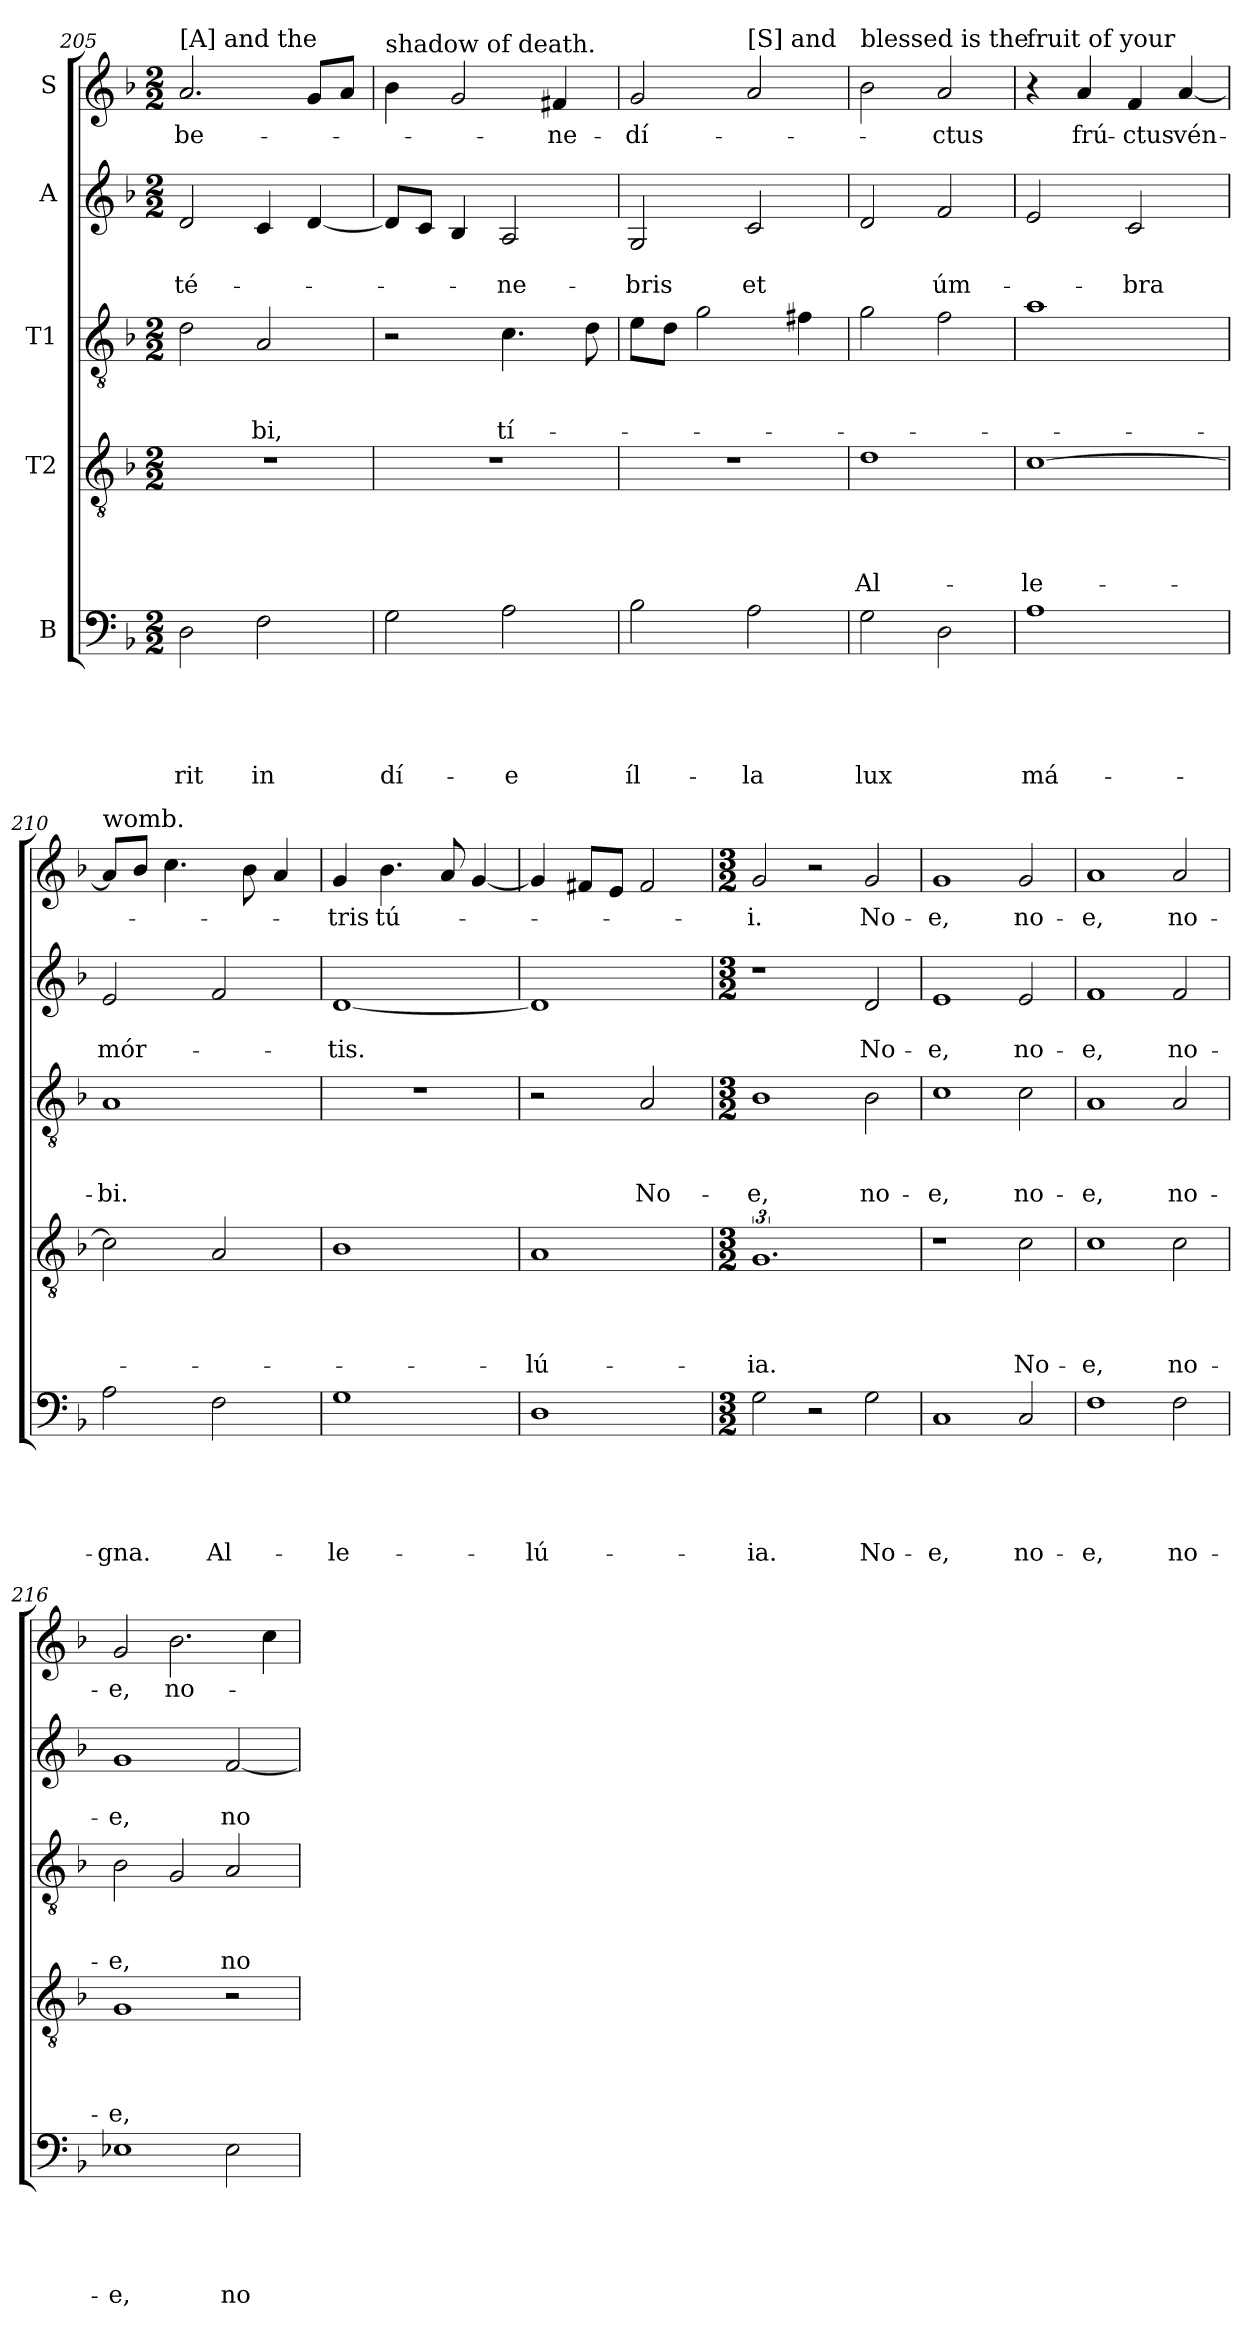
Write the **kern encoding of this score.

**kern	**text	**text	**text	**text	**text	**kern	**text	**text	**text	**text	**kern	**text	**text	**text	**kern	**text	**text	**kern	**text
*part5	*part5	*part5	*part5	*part5	*part5	*part4	*part4	*part4	*part4	*part4	*part3	*part3	*part3	*part3	*part2	*part2	*part2	*part1	*part1
*staff5	*staff5	*staff5	*staff5	*staff5	*staff5	*staff4	*staff4	*staff4	*staff4	*staff4	*staff3	*staff3	*staff3	*staff3	*staff2	*staff2	*staff2	*staff1	*staff1
*I"B	*	*	*	*	*	*I"T2	*	*	*	*	*I"T1	*	*	*	*I"A	*	*	*I"S	*
!!LO:LB:g=z
*clefF4	*	*	*	*	*	*clefGv2	*	*	*	*	*clefGv2	*	*	*	*clefG2	*	*	*clefG2	*
*k[b-]	*	*	*	*	*	*k[b-]	*	*	*	*	*k[b-]	*	*	*	*k[b-]	*	*	*k[b-]	*
*F:	*	*	*	*	*	*F:	*	*	*	*	*F:	*	*	*	*F:	*	*	*F:	*
*M2/2	*	*	*	*	*	*M2/2	*	*	*	*	*M2/2	*	*	*	*M2/2	*	*	*M2/2	*
=205	=205	=205	=205	=205	=205	=205	=205	=205	=205	=205	=205	=205	=205	=205	=205	=205	=205	=205	=205
!	!	!	!	!	!	!	!	!	!	!	!	!	!	!	!	!	!	!LO:TX:a:t=[A] and the	!
!	!	!	!	!	!LO:LY:b	!	!	!	!	!	!	!	!	!	!	!	!LO:LY:b	!	!LO:LY:b
2D\	.	.	.	.	-rit	1r	.	.	.	.	2d\	.	.	.	2d/	.	té-	2.a/	be-
!	!	!	!	!	!LO:LY:b	!	!	!	!	!	!	!	!	!LO:LY:b	!	!	!	!	!
2F\	.	.	.	.	in	.	.	.	.	.	2A/	.	.	-bi,	4c/	.	.	.	.
.	.	.	.	.	.	.	.	.	.	.	.	.	.	.	[4d/	.	.	8g/L	.
.	.	.	.	.	.	.	.	.	.	.	.	.	.	.	.	.	.	8a/J	.
=206	=206	=206	=206	=206	=206	=206	=206	=206	=206	=206	=206	=206	=206	=206	=206	=206	=206	=206	=206
!	!	!	!	!	!	!	!	!	!	!	!	!	!	!	!	!	!	!LO:TX:a:t=shadow of death.	!
!	!	!	!	!	!LO:LY:b	!	!	!	!	!	!	!	!	!	!	!	!	!	!
2G\	.	.	.	.	dí-	1r	.	.	.	.	2r	.	.	.	8d/L]	.	.	4b-\	.
.	.	.	.	.	.	.	.	.	.	.	.	.	.	.	8c/J	.	.	.	.
.	.	.	.	.	.	.	.	.	.	.	.	.	.	.	4B-/	.	.	2g/	.
!	!	!	!	!	!LO:LY:b	!	!	!	!	!	!	!	!	!LO:LY:b	!	!	!LO:LY:b	!	!
2A\	.	.	.	.	-e	.	.	.	.	.	4.c\	.	.	tí-	2A/	.	-ne-	.	.
!	!	!	!	!	!	!	!	!	!	!	!	!	!	!	!	!	!	!	!LO:LY:b
.	.	.	.	.	.	.	.	.	.	.	.	.	.	.	.	.	.	4f#i/	-ne-
.	.	.	.	.	.	.	.	.	.	.	8d\	.	.	.	.	.	.	.	.
=207	=207	=207	=207	=207	=207	=207	=207	=207	=207	=207	=207	=207	=207	=207	=207	=207	=207	=207	=207
!	!	!	!	!	!LO:LY:b	!	!	!	!	!	!	!	!	!	!	!	!LO:LY:b	!	!LO:LY:b
2B-\	.	.	.	.	íl-	1r	.	.	.	.	8e\L	.	.	.	2G/	.	-bris	2g/	-dí-
.	.	.	.	.	.	.	.	.	.	.	8d\J	.	.	.	.	.	.	.	.
.	.	.	.	.	.	.	.	.	.	.	2g\	.	.	.	.	.	.	.	.
!	!	!	!	!	!	!	!	!	!	!	!	!	!	!	!	!	!	!LO:TX:a:t=[S] and	!
!	!	!	!	!	!LO:LY:b	!	!	!	!	!	!	!	!	!	!	!	!LO:LY:b	!	!
2A\	.	.	.	.	-la	.	.	.	.	.	.	.	.	.	2c/	.	et	2a/	.
.	.	.	.	.	.	.	.	.	.	.	4f#i\	.	.	.	.	.	.	.	.
=208	=208	=208	=208	=208	=208	=208	=208	=208	=208	=208	=208	=208	=208	=208	=208	=208	=208	=208	=208
!	!	!	!	!	!	!	!	!	!	!	!	!	!	!	!	!	!	!LO:TX:a:t=blessed is the	!
!	!	!	!	!	!LO:LY:b	!	!	!	!	!LO:LY:b	!	!	!	!	!	!	!	!	!
2G\	.	.	.	.	lux	1d	.	.	.	Al-	2g\	.	.	.	2d/	.	.	2b-\	.
!	!	!	!	!	!	!	!	!	!	!	!	!	!	!	!	!	!LO:LY:b	!	!LO:LY:b
2D\	.	.	.	.	.	.	.	.	.	.	2f\	.	.	.	2f/	.	úm-	2a/	-ctus
=209	=209	=209	=209	=209	=209	=209	=209	=209	=209	=209	=209	=209	=209	=209	=209	=209	=209	=209	=209
!	!	!	!	!	!	!	!	!	!	!	!	!	!	!	!	!	!	!LO:TX:a:t=fruit of your	!
!	!	!	!	!	!LO:LY:b	!	!	!	!	!LO:LY:b	!	!	!	!	!	!	!	!	!
1A	.	.	.	.	má-	[1c	.	.	.	-le-	1a	.	.	.	2e/	.	.	4r	.
!	!	!	!	!	!	!	!	!	!	!	!	!	!	!	!	!	!	!	!LO:LY:b
.	.	.	.	.	.	.	.	.	.	.	.	.	.	.	.	.	.	4a/	frú-
!	!	!	!	!	!	!	!	!	!	!	!	!	!	!	!	!	!LO:LY:b	!	!LO:LY:b
.	.	.	.	.	.	.	.	.	.	.	.	.	.	.	2c/	.	-bra	4f/	-ctus
!	!	!	!	!	!	!	!	!	!	!	!	!	!	!	!	!	!	!	!LO:LY:b
.	.	.	.	.	.	.	.	.	.	.	.	.	.	.	.	.	.	[4a/	vén-
=210	=210	=210	=210	=210	=210	=210	=210	=210	=210	=210	=210	=210	=210	=210	=210	=210	=210	=210	=210
!	!	!	!	!	!	!	!	!	!	!	!	!	!	!	!	!	!	!LO:TX:a:t=womb.	!
!	!	!	!	!	!LO:LY:b	!	!	!	!	!	!	!	!	!LO:LY:b	!	!	!LO:LY:b	!	!
2A\	.	.	.	.	-gna.	2c\]	.	.	.	.	1A	.	.	-bi.	2e/	.	mór-	8a/L]	.
.	.	.	.	.	.	.	.	.	.	.	.	.	.	.	.	.	.	8b-/J	.
.	.	.	.	.	.	.	.	.	.	.	.	.	.	.	.	.	.	4.cc\	.
!	!	!	!	!	!LO:LY:b	!	!	!	!	!	!	!	!	!	!	!	!	!	!
2F\	.	.	.	.	Al-	2A/	.	.	.	.	.	.	.	.	2f/	.	.	.	.
.	.	.	.	.	.	.	.	.	.	.	.	.	.	.	.	.	.	8b-\	.
.	.	.	.	.	.	.	.	.	.	.	.	.	.	.	.	.	.	4a/	.
!!LO:PB:g=z
=211	=211	=211	=211	=211	=211	=211	=211	=211	=211	=211	=211	=211	=211	=211	=211	=211	=211	=211	=211
!	!	!	!	!	!LO:LY:b	!	!	!	!	!	!	!	!	!	!	!	!LO:LY:b	!	!LO:LY:b
1G	.	.	.	.	-le-	1B-	.	.	.	.	1r	.	.	.	[1d	.	-tis.	4g/	-tris
!	!	!	!	!	!	!	!	!	!	!	!	!	!	!	!	!	!	!	!LO:LY:b
.	.	.	.	.	.	.	.	.	.	.	.	.	.	.	.	.	.	4.b-\	tú-
.	.	.	.	.	.	.	.	.	.	.	.	.	.	.	.	.	.	8a/	.
.	.	.	.	.	.	.	.	.	.	.	.	.	.	.	.	.	.	[4g/	.
=212	=212	=212	=212	=212	=212	=212	=212	=212	=212	=212	=212	=212	=212	=212	=212	=212	=212	=212	=212
!	!	!	!	!	!LO:LY:b	!	!	!	!	!LO:LY:b	!	!	!	!	!	!	!	!	!
1D	.	.	.	.	-lú-	1A	.	.	.	-lú-	2r	.	.	.	1d]	.	.	4g/]	.
.	.	.	.	.	.	.	.	.	.	.	.	.	.	.	.	.	.	8f#i/L	.
.	.	.	.	.	.	.	.	.	.	.	.	.	.	.	.	.	.	8e/J	.
!	!	!	!	!	!	!	!	!	!	!	!	!	!	!LO:LY:b	!	!	!	!	!
.	.	.	.	.	.	.	.	.	.	.	2A/	.	.	No-	.	.	.	2f#i/	.
=213	=213	=213	=213	=213	=213	=213	=213	=213	=213	=213	=213	=213	=213	=213	=213	=213	=213	=213	=213
*M3/2	*	*	*	*	*	*M3/2	*	*	*	*	*M3/2	*	*	*	*M3/2	*	*	*M3/2	*
*Xtuplet	*	*	*	*	*	*	*	*	*	*	*	*	*	*	*	*	*	*	*
!	!	!	!	!	!LO:LY:b	!	!	!	!	!LO:LY:b	!	!	!	!	!	!	!	!	!
*	*	*	*	*	*	*	*	*	*	*	*Xtuplet	*	*	*	*	*	*	*	*
!	!	!	!	!	!	!	!	!	!	!	!	!	!	!LO:LY:b	!	!	!	!	!
*	*	*	*	*	*	*	*	*	*	*	*	*	*	*	*Xtuplet	*	*	*Xtuplet	*
!	!	!	!	!	!	!	!	!	!	!	!	!	!	!	!	!	!	!	!LO:LY:b
3G\	.	.	.	.	-ia.	3%2.G	.	.	.	-ia.	3%2B-	.	.	-e,	3%2r	.	.	3g/	-i.
3r	.	.	.	.	.	.	.	.	.	.	.	.	.	.	.	.	.	3r	.
!	!	!	!	!	!LO:LY:b	!	!	!	!	!	!	!	!	!LO:LY:b	!	!	!LO:LY:b	!	!LO:LY:b
3G\	.	.	.	.	No-	.	.	.	.	.	3B-\	.	.	no-	3d/	.	No-	3g/	No-
=214	=214	=214	=214	=214	=214	=214	=214	=214	=214	=214	=214	=214	=214	=214	=214	=214	=214	=214	=214
!	!	!	!	!	!LO:LY:b	!	!	!	!	!	!	!	!	!	!	!	!	!	!
*	*	*	*	*	*	*Xtuplet	*	*	*	*	*	*	*	*	*	*	*	*	*
!	!	!	!	!	!	!	!	!	!	!	!	!	!	!LO:LY:b	!	!	!LO:LY:b	!	!LO:LY:b
3%2C	.	.	.	.	-e,	3%2r	.	.	.	.	3%2c	.	.	-e,	3%2e	.	-e,	3%2g	-e,
!	!	!	!	!	!LO:LY:b	!	!	!	!	!LO:LY:b	!	!	!	!LO:LY:b	!	!	!LO:LY:b	!	!LO:LY:b
3C/	.	.	.	.	no-	3c\	.	.	.	No-	3c\	.	.	no-	3e/	.	no-	3g/	no-
=215	=215	=215	=215	=215	=215	=215	=215	=215	=215	=215	=215	=215	=215	=215	=215	=215	=215	=215	=215
!	!	!	!	!	!LO:LY:b	!	!	!	!	!LO:LY:b	!	!	!	!LO:LY:b	!	!	!LO:LY:b	!	!LO:LY:b
3%2F	.	.	.	.	-e,	3%2c	.	.	.	-e,	3%2A	.	.	-e,	3%2f	.	-e,	3%2a	-e,
!	!	!	!	!	!LO:LY:b	!	!	!	!	!LO:LY:b	!	!	!	!LO:LY:b	!	!	!LO:LY:b	!	!LO:LY:b
3F\	.	.	.	.	no-	3c\	.	.	.	no-	3A/	.	.	no-	3f/	.	no-	3a/	no-
=216	=216	=216	=216	=216	=216	=216	=216	=216	=216	=216	=216	=216	=216	=216	=216	=216	=216	=216	=216
!	!	!	!	!	!LO:LY:b	!	!	!	!	!LO:LY:b	!	!	!	!LO:LY:b	!	!	!LO:LY:b	!	!LO:LY:b
3%2E-X	.	.	.	.	-e,	3%2G	.	.	.	-e,	3B-\	.	.	-e,	3%2g	.	-e,	3g/	-e,
!	!	!	!	!	!	!	!	!	!	!	!	!	!	!	!	!	!	!	!LO:LY:b
.	.	.	.	.	.	.	.	.	.	.	3G/	.	.	.	.	.	.	3.b-\	no-
!	!	!	!	!	!LO:LY:b	!	!	!	!	!	!	!	!	!LO:LY:b	!	!	!LO:LY:b	!	!
3E-\	.	.	.	.	no-	3r	.	.	.	.	3A/	.	.	no-	[3f/	.	no-	.	.
.	.	.	.	.	.	.	.	.	.	.	.	.	.	.	.	.	.	6cc\	.
=	=	=	=	=	=	=	=	=	=	=	=	=	=	=	=	=	=	=	=
*-	*-	*-	*-	*-	*-	*-	*-	*-	*-	*-	*-	*-	*-	*-	*-	*-	*-	*-	*-
